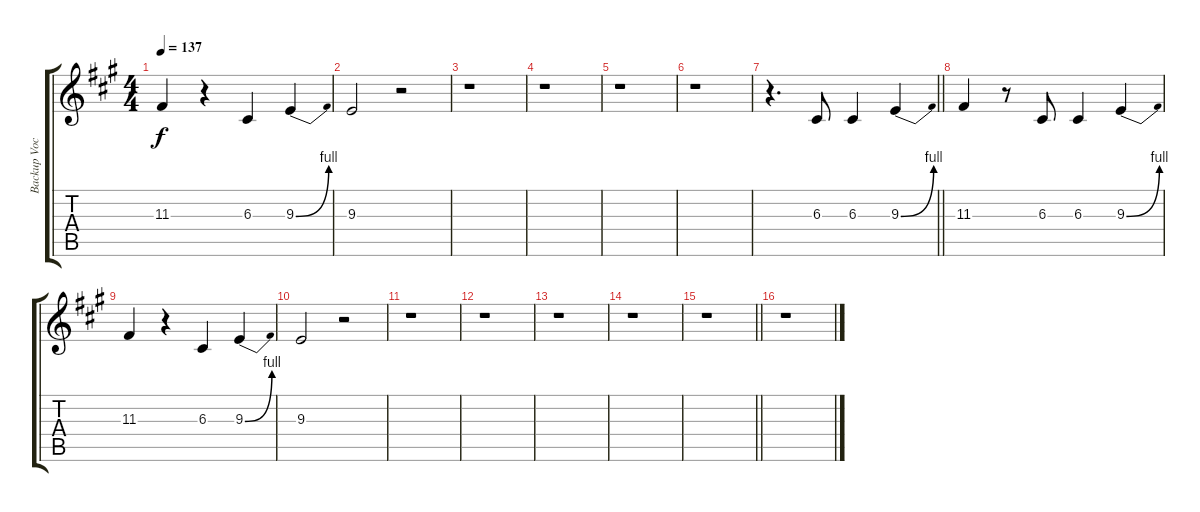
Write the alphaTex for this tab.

\track ("Backup Vocals" "Backup Voc") {instrument synthvoice}
\staff {score tabs}
\tuning (E4 B3 G3 D3 A2 E2) {hide}
\ts (4 4)
\tempo 137
\clef g2
\ks a
11.3.4{dy f} r.4 6.3.4 9.3{be (bend 0 0 60 4)}.4 |
9.3.2 r.2 |
r.1 |
r.1 |
r.1 |
r.1 |
\barLineRight lightlight
r.4{d} 6.3.8 6.3.4 9.3{be (bend 0 0 60 4)}.4 |
11.3.4 r.8 6.3.8 6.3.4 9.3{be (bend 0 0 60 4)}.4 |
11.3.4 r.4 6.3.4 9.3{be (bend 0 0 60 4)}.4 |
9.3.2 r.2 |
r.1 |
r.1 |
r.1 |
r.1 |
\barLineRight lightlight
r.1 |
r.1
